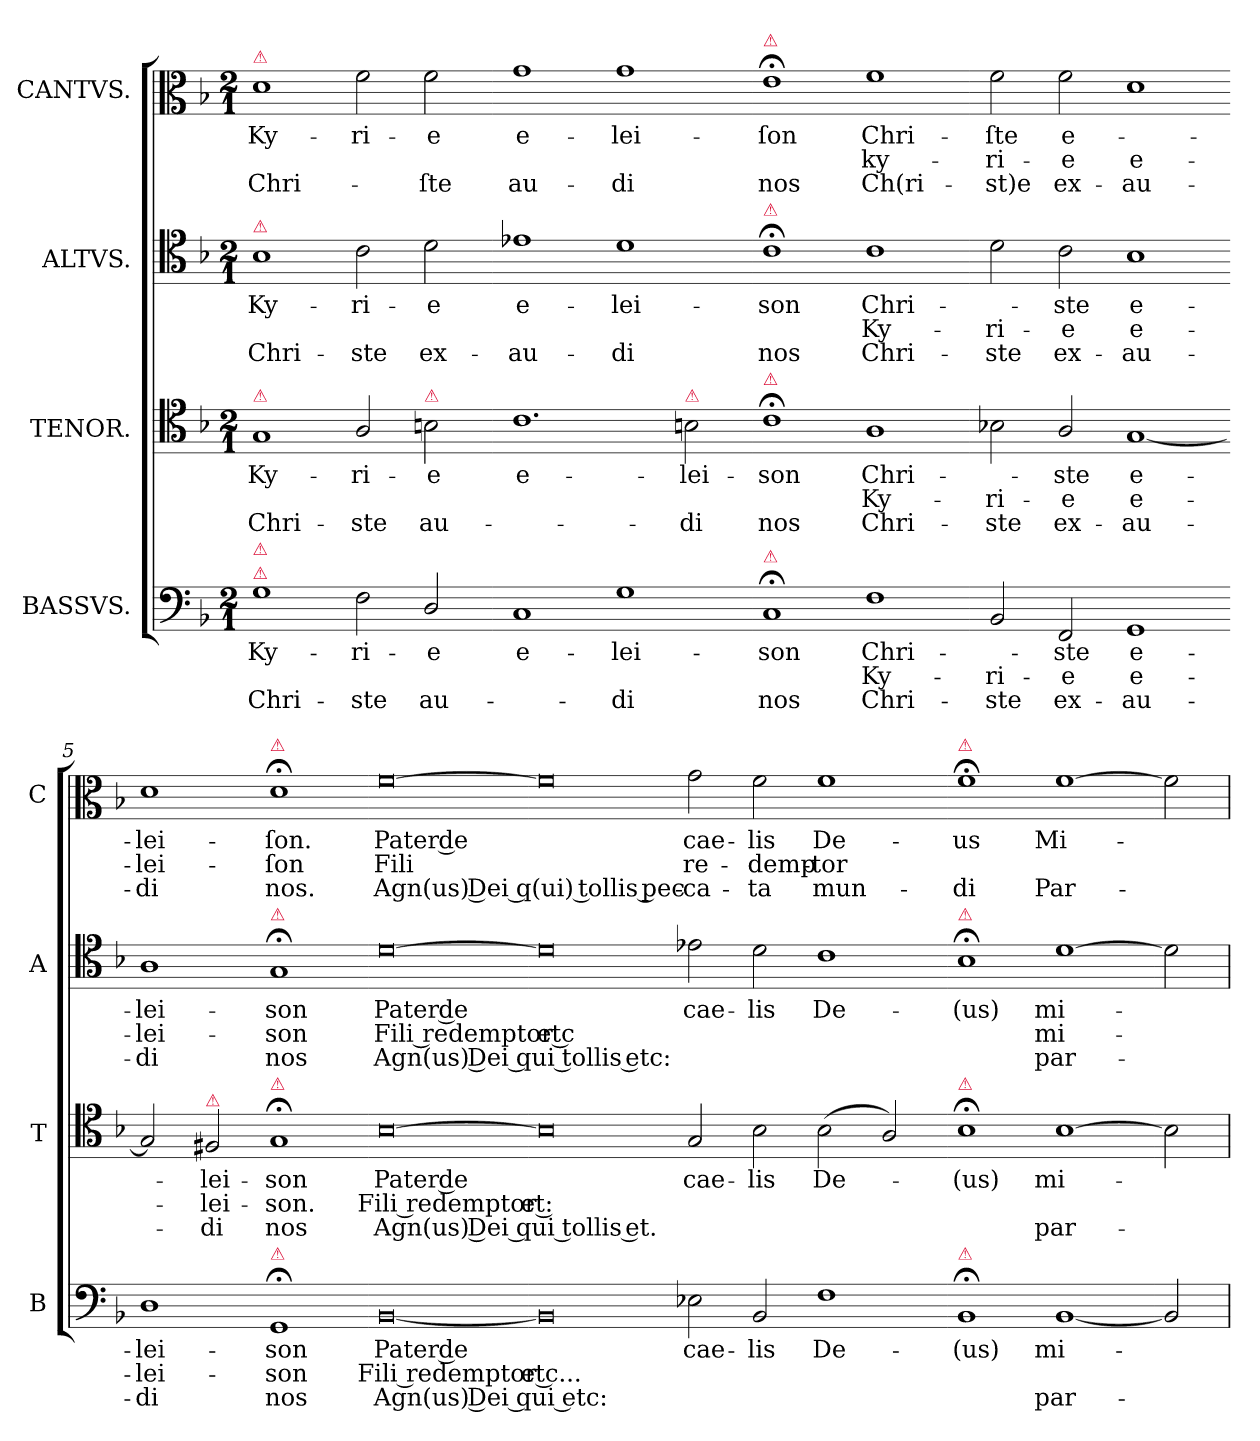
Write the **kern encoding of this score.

**kern	**text	**text	**text	**kern	**text	**text	**text	**kern	**text	**text	**text	**kern	**text	**text	**text
*part4	*part4	*part4	*part4	*part3	*part3	*part3	*part3	*part2	*part2	*part2	*part2	*part1	*part1	*part1	*part1
*staff4	*staff4	*staff4	*staff4	*staff3	*staff3	*staff3	*staff3	*staff2	*staff2	*staff2	*staff2	*staff1	*staff1	*staff1	*staff1
*I"BASSVS.	*	*	*	*I"TENOR.	*	*	*	*I"ALTVS.	*	*	*	*I"CANTVS.	*	*	*
*I'B	*	*	*	*I'T	*	*	*	*I'A	*	*	*	*I'C	*	*	*
*clefF4	*	*	*	*clefC4	*	*	*	*clefC4	*	*	*	*clefC3	*	*	*
*k[b-]	*	*	*	*k[b-]	*	*	*	*k[b-]	*	*	*	*k[b-]	*	*	*
*M2/1	*	*	*	*M2/1	*	*	*	*M2/1	*	*	*	*M2/1	*	*	*
=1	=1	=1	=1	=1	=1	=1	=1	=1	=1	=1	=1	=1	=1	=1	=1
!	!	!	!	!	!	!	!	!	!	!	!	!LO:TX:a:color=crimson:t=⚠	!	!	!
!	!	!	!	!	!	!	!	!LO:TX:a:color=crimson:t=⚠	!	!	!	!	!	!	!
!	!	!	!	!LO:TX:a:color=crimson:t=⚠	!	!	!	!	!	!	!	!	!	!	!
!LO:TX:a:color=crimson:t=⚠	!	!	!	!	!	!	!	!	!	!	!	!	!	!	!
!LO:TX:a:color=crimson:t=⚠	!	!	!	!	!	!	!	!	!	!	!	!	!	!	!
1G	Ky-	.	Chri-	1G	Ky-	.	Chri-	1B-	Ky-	.	Chri-	1d	Ky-	.	Chri-
2F\	-ri-	.	-ste	2A/	-ri-	.	-ste	2c\	-ri-	.	-ste	2f\	-ri-	.	.
!	!	!	!	!LO:TX:a:color=crimson:t=⚠	!	!	!	!	!	!	!	!	!	!	!
2D/	-e	.	au-	2Bn\	-e	.	au-	2d\	-e	.	ex-	2f\	-e	.	-ſte
=2-	=2-	=2-	=2-	=2-	=2-	=2-	=2-	=2-	=2-	=2-	=2-	=2-	=2-	=2-	=2-
1C	e-	.	.	1.c	e-	.	.	1e-X	e-	.	-au-	1g	e-	.	au-
1G	-lei-	.	-di	.	.	.	.	1d	-lei-	.	-di	1g	-lei-	.	-di
!	!	!	!	!LO:TX:a:color=crimson:t=⚠	!	!	!	!	!	!	!	!	!	!	!
.	.	.	.	2Bn\	-lei-	.	-di	.	.	.	.	.	.	.	.
=3-	=3-	=3-	=3-	=3-	=3-	=3-	=3-	=3-	=3-	=3-	=3-	=3-	=3-	=3-	=3-
!	!	!	!	!	!	!	!	!	!	!	!	!LO:TX:a:color=crimson:t=⚠	!	!	!
!	!	!	!	!	!	!	!	!LO:TX:a:color=crimson:t=⚠	!	!	!	!	!	!	!
!	!	!	!	!LO:TX:a:color=crimson:t=⚠	!	!	!	!	!	!	!	!	!	!	!
!LO:TX:a:color=crimson:t=⚠	!	!	!	!	!	!	!	!	!	!	!	!	!	!	!
1C;<	-son	.	nos	1c;<	-son	.	nos	1c;<	-son	.	nos	1e;<	-ſon	.	nos
1F	Chri-	Ky-	Chri-	1A	Chri-	Ky-	Chri-	1c	Chri-	Ky-	Chri-	1f	Chri-	ky-	Ch(ri-
=4-	=4-	=4-	=4-	=4-	=4-	=4-	=4-	=4-	=4-	=4-	=4-	=4-	=4-	=4-	=4-
2BB-/	.	-ri-	-ste	2B-X\	.	-ri-	-ste	2d\	.	-ri-	-ste	2f\	-ſte	-ri-	-st)e
2FF/	-ste	-e	ex-	2A/	-ste	-e	ex-	2c\	-ste	-e	ex-	2f\	e-	-e	ex-
1GG	e-	e-	-au-	[1G	e-	e-	-au-	1B-	e-	e-	-au-	1d	.	e-	-au-
=5-	=5-	=5-	=5-	=5-	=5-	=5-	=5-	=5-	=5-	=5-	=5-	=5-	=5-	=5-	=5-
1D	-lei-	-lei-	-di	2G]	.	.	.	1A	-lei-	-lei-	-di	1d	-lei-	-lei-	-di
!	!	!	!	!LO:TX:a:color=crimson:t=⚠	!	!	!	!	!	!	!	!	!	!	!
.	.	.	.	2F#X/	-lei-	-lei-	-di	.	.	.	.	.	.	.	.
!	!	!	!	!	!	!	!	!	!	!	!	!LO:TX:a:color=crimson:t=⚠	!	!	!
!	!	!	!	!	!	!	!	!LO:TX:a:color=crimson:t=⚠	!	!	!	!	!	!	!
!	!	!	!	!LO:TX:a:color=crimson:t=⚠	!	!	!	!	!	!	!	!	!	!	!
!LO:TX:a:color=crimson:t=⚠	!	!	!	!	!	!	!	!	!	!	!	!	!	!	!
1GG;<	-son	-son	nos	1G;<	-son	-son.	nos	1G;<	-son	-son	nos	1d;<	-ſon.	-ſon	nos.
=6-	=6-	=6-	=6-	=6-	=6-	=6-	=6-	=6-	=6-	=6-	=6-	=6-	=6-	=6-	=6-
[0BB-/	Pater de	Fili redemptor etc...	Agn(us) Dei qui etc:	[0B-\	Pater de	Fili redemptor et:	Agn(us) Dei qui tollis et.	[0d\	Pater de	Fili redemptor etc	Agn(us) Dei qui tollis etc:	[0f\	Pater de	Fili	Agn(us) Dei q(ui) tollis pec-
=7-	=7-	=7-	=7-	=7-	=7-	=7-	=7-	=7-	=7-	=7-	=7-	=7-	=7-	=7-	=7-
0BB-/]	.	.	.	0B-\]	.	.	.	0d\]	.	.	.	0f\]	.	.	.
2E-X\	cae-	.	.	2G/	cae-	.	.	2e-X\	cae-	.	.	2g\	cae-	re-	-ca-
2BB-/	-lis	.	.	2B-\	-lis	.	.	2d\	-lis	.	.	2f\	-lis	-demp-	-ta
1F	De-	.	.	(>2B-\	De-	.	.	1c	De-	.	.	1f	De-	-tor	mun-
.	.	.	.	2A/)	.	.	.	.	.	.	.	.	.	.	.
=8-	=8-	=8-	=8-	=8-	=8-	=8-	=8-	=8-	=8-	=8-	=8-	=8-	=8-	=8-	=8-
!	!	!	!	!	!	!	!	!	!	!	!	!LO:TX:a:color=crimson:t=⚠	!	!	!
!	!	!	!	!	!	!	!	!LO:TX:a:color=crimson:t=⚠	!	!	!	!	!	!	!
!	!	!	!	!LO:TX:a:color=crimson:t=⚠	!	!	!	!	!	!	!	!	!	!	!
!LO:TX:a:color=crimson:t=⚠	!	!	!	!	!	!	!	!	!	!	!	!	!	!	!
1BB-;<	-(us)	.	.	1B-;<	-(us)	.	.	1B-;<	-(us)	.	.	1f;<	-us	.	-di
[1BB-	mi-	.	par-	[1B-	mi-	.	par-	[1d	mi-	mi-	par-	[1f	Mi-	.	Par-
=9-	=9-	=9-	=9-	=9-	=9-	=9-	=9-	=9-	=9-	=9-	=9-	=9-	=9-	=9-	=9-
2BB-]	.	.	.	2B-]	.	.	.	2d]	.	.	.	2f]	.	.	.
=	=	=	=	=	=	=	=	=	=	=	=	=	=	=	=
*-	*-	*-	*-	*-	*-	*-	*-	*-	*-	*-	*-	*-	*-	*-	*-
